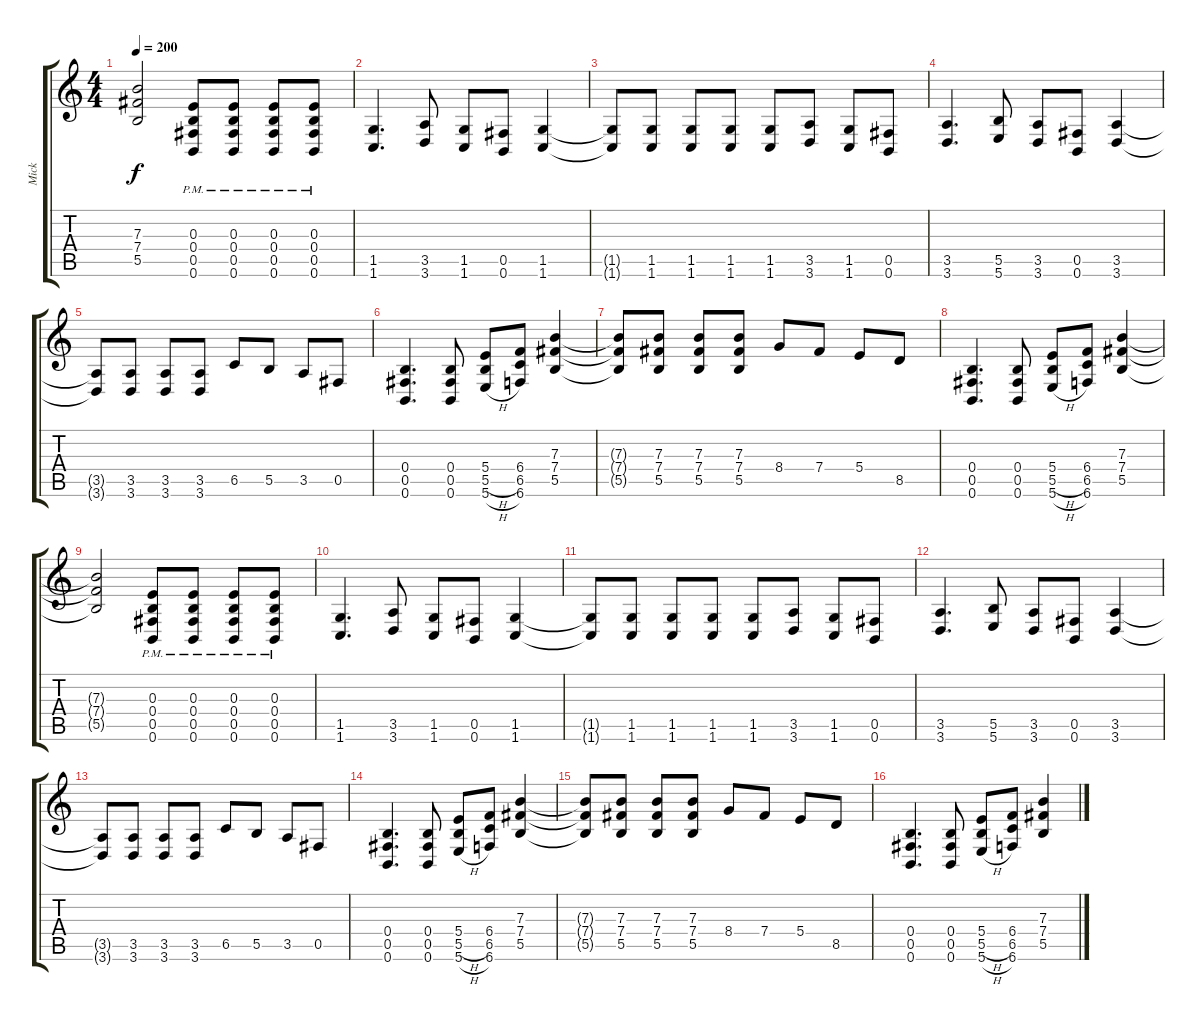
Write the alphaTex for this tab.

\track ("Mick" "Mick") {instrument distortionguitar}
\staff {score tabs}
\tuning (Db4 Ab3 E3 B2 Gb2 B1) {hide}
\ts (4 4)
\tempo 200
\clef g2
\ks c
(7.3{t} 7.4{t} 5.5{t}).2{dy f} (0.3 0.4 0.5{pm} 0.6{pm}).8 (0.3 0.4 0.5{pm} 0.6{pm}).8 (0.3 0.4 0.5{pm} 0.6{pm}).8 (0.3 0.4 0.5{pm} 0.6{pm}).8 |
(1.5 1.6).4{d} (3.5 3.6).8 (1.5 1.6).8 (0.5 0.6).8 (1.5 1.6).4 |
(1.5{t} 1.6{t}).8 (1.5 1.6).8 (1.5 1.6).8 (1.5 1.6).8 (1.5 1.6).8 (3.5 3.6).8 (1.5 1.6).8 (0.5 0.6).8 |
(3.5 3.6).4{d} (5.5 5.6).8 (3.5 3.6).8 (0.5 0.6).8 (3.5 3.6).4 |
(3.5{t} 3.6{t}).8 (3.5 3.6).8 (3.5 3.6).8 (3.5 3.6).8 6.5.8 5.5.8 3.5.8 0.5.8 |
(0.4 0.5 0.6).4{d} (0.4 0.5 0.6).8 (5.4 5.5{h} 5.6{h}).8 (6.4 6.5 6.6).8 (7.3 7.4 5.5).4 |
(7.3{t} 7.4{t} 5.5{t}).8 (7.3 7.4 5.5).8 (7.3 7.4 5.5).8 (7.3 7.4 5.5).8 8.4.8 7.4.8 5.4.8 8.5.8 |
(0.4 0.5 0.6).4{d} (0.4 0.5 0.6).8 (5.4 5.5{h} 5.6{h}).8 (6.4 6.5 6.6).8 (7.3 7.4 5.5).4 |
(7.3{t} 7.4{t} 5.5{t}).2 (0.3 0.4 0.5{pm} 0.6{pm}).8 (0.3 0.4 0.5{pm} 0.6{pm}).8 (0.3 0.4 0.5{pm} 0.6{pm}).8 (0.3 0.4 0.5{pm} 0.6{pm}).8 |
(1.5 1.6).4{d} (3.5 3.6).8 (1.5 1.6).8 (0.5 0.6).8 (1.5 1.6).4 |
(1.5{t} 1.6{t}).8 (1.5 1.6).8 (1.5 1.6).8 (1.5 1.6).8 (1.5 1.6).8 (3.5 3.6).8 (1.5 1.6).8 (0.5 0.6).8 |
(3.5 3.6).4{d} (5.5 5.6).8 (3.5 3.6).8 (0.5 0.6).8 (3.5 3.6).4 |
(3.5{t} 3.6{t}).8 (3.5 3.6).8 (3.5 3.6).8 (3.5 3.6).8 6.5.8 5.5.8 3.5.8 0.5.8 |
(0.4 0.5 0.6).4{d} (0.4 0.5 0.6).8 (5.4 5.5{h} 5.6{h}).8 (6.4 6.5 6.6).8 (7.3 7.4 5.5).4 |
(7.3{t} 7.4{t} 5.5{t}).8 (7.3 7.4 5.5).8 (7.3 7.4 5.5).8 (7.3 7.4 5.5).8 8.4.8 7.4.8 5.4.8 8.5.8 |
(0.4 0.5 0.6).4{d} (0.4 0.5 0.6).8 (5.4 5.5{h} 5.6{h}).8 (6.4 6.5 6.6).8 (7.3 7.4 5.5).4
